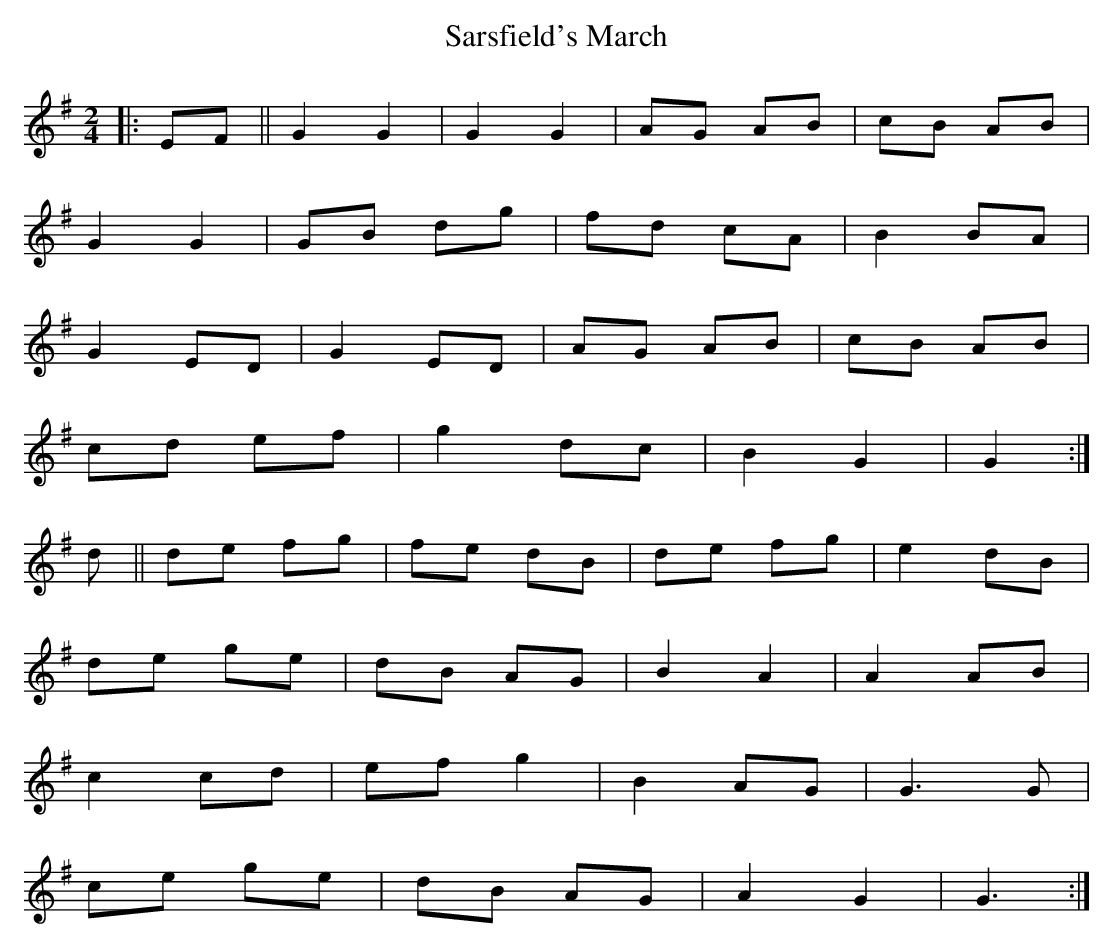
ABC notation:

X:1
T: Sarsfield's March
M: 2/4
L: 1/8
K: Gmaj
|:EF||G2 G2|G2 G2|AG AB|cB AB|
G2 G2|GB dg|fd cA|B2 BA|
G2 ED|G2 ED|AG AB|cB AB|
cd ef|g2 dc|B2 G2|G2:|
d||de fg|fe dB|de fg|e2 dB|
de ge|dB AG|B2 A2|A2 AB|
c2 cd|ef g2|B2 AG|G3 G|
ce ge|dB AG|A2 G2|G3:|
